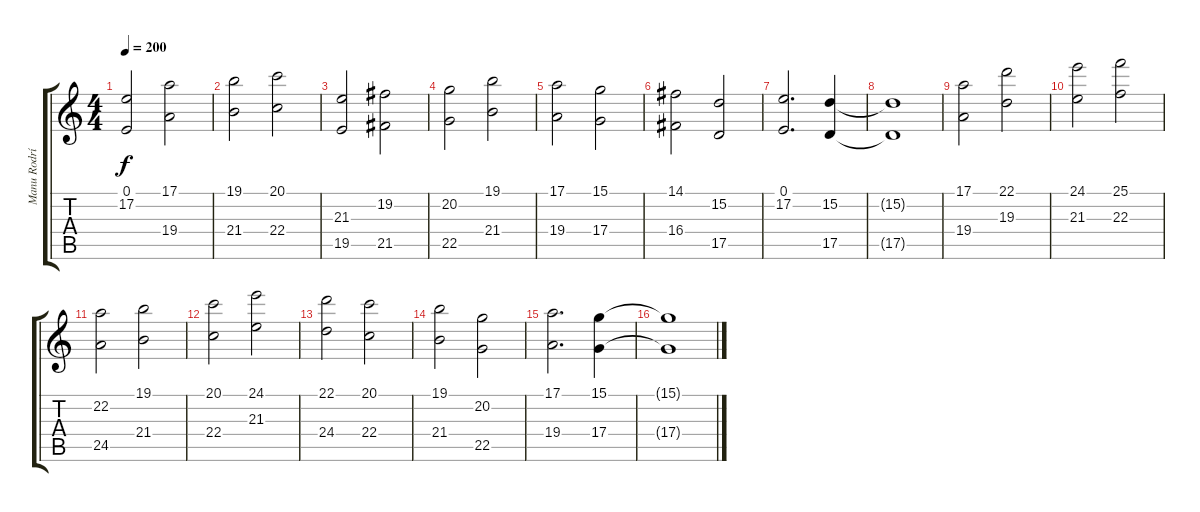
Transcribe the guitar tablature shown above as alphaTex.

\track ("Manu Rodríguez" "Manu Rodrí") {instrument stringensemble1}
\staff {score tabs}
\tuning (E4 B3 G3 D3 A2 E2) {hide}
\ts (4 4)
\tempo 200
\clef g2
\ks c
(0.1 17.2).2{dy f} (17.1 19.4).2 |
(19.1 21.4).2 (20.1 22.4).2 |
(21.3 19.5).2 (19.2 21.5).2 |
(20.2 22.5).2 (19.1 21.4).2 |
(17.1 19.4).2 (15.1 17.4).2 |
(14.1 16.4).2 (15.2 17.5).2 |
(0.1 17.2).2{d} (15.2 17.5).4 |
(15.2{t} 17.5{t}).1 |
(17.1 19.4).2 (22.1 19.3).2 |
(24.1 21.3).2 (25.1 22.3).2 |
(22.2 24.5).2 (19.1 21.4).2 |
(20.1 22.4).2 (24.1 21.3).2 |
(22.1 24.4).2 (20.1 22.4).2 |
(19.1 21.4).2 (20.2 22.5).2 |
(17.1 19.4).2{d} (15.1 17.4).4 |
(15.1{t} 17.4{t}).1
